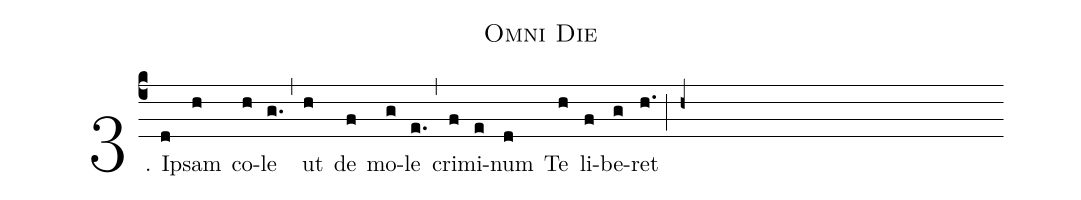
name: Omni Die;
def-m1: \grealign;
%%
(c4) 3. I([em1]d)psam(h) co([em1]h)le(g.) (,) ut([em1]h) de(f) mo(g)le(e.) (,) cri([em1]f)mi(e)num([em1]d) Te([em1]h) li([em1]f)be(g)ret(h.) (;h+)
